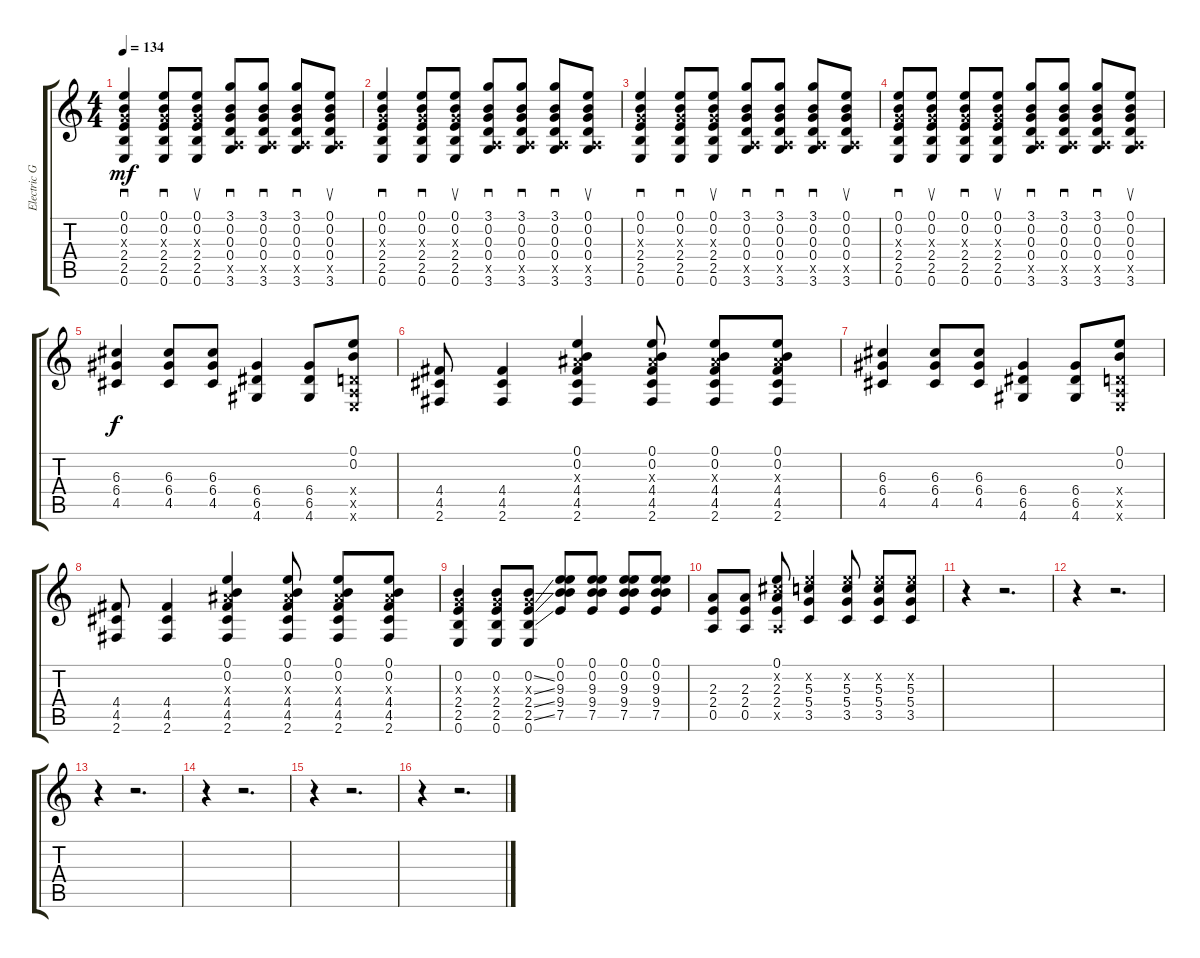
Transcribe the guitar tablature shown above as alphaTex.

\track ("Electric Guitar (Clean)" "Electric G") {instrument electricguitarclean}
\staff {score tabs}
\tuning (E4 B3 G3 D3 A2 E2) {hide}
\ts (4 4)
\tempo 134
\clef g2
\ks c
(0.1 0.2 0.3{x} 2.4 2.5 0.6).4{sd dy mf} (0.1 0.2 0.3{x} 2.4 2.5 0.6).8{sd} (0.1 0.2 0.3{x} 2.4 2.5 0.6).8{su} (3.1 0.2 0.3 0.4 0.5{x} 3.6).8{sd} (3.1 0.2 0.3 0.4 0.5{x} 3.6).8{sd} (3.1 0.2 0.3 0.4 0.5{x} 3.6).8{sd} (0.1 0.2 0.3 0.4 0.5{x} 3.6).8{su} |
(0.1 0.2 0.3{x} 2.4 2.5 0.6).4{sd} (0.1 0.2 0.3{x} 2.4 2.5 0.6).8{sd} (0.1 0.2 0.3{x} 2.4 2.5 0.6).8{su} (3.1 0.2 0.3 0.4 0.5{x} 3.6).8{sd} (3.1 0.2 0.3 0.4 0.5{x} 3.6).8{sd} (3.1 0.2 0.3 0.4 0.5{x} 3.6).8{sd} (0.1 0.2 0.3 0.4 0.5{x} 3.6).8{su} |
(0.1 0.2 0.3{x} 2.4 2.5 0.6).4{sd} (0.1 0.2 0.3{x} 2.4 2.5 0.6).8{sd} (0.1 0.2 0.3{x} 2.4 2.5 0.6).8{su} (3.1 0.2 0.3 0.4 0.5{x} 3.6).8{sd} (3.1 0.2 0.3 0.4 0.5{x} 3.6).8{sd} (3.1 0.2 0.3 0.4 0.5{x} 3.6).8{sd} (0.1 0.2 0.3 0.4 0.5{x} 3.6).8{su} |
(0.1 0.2 0.3{x} 2.4 2.5 0.6).8{sd} (0.1 0.2 0.3{x} 2.4 2.5 0.6).8{su} (0.1 0.2 0.3{x} 2.4 2.5 0.6).8{sd} (0.1 0.2 0.3{x} 2.4 2.5 0.6).8{su} (3.1 0.2 0.3 0.4 0.5{x} 3.6).8{sd} (3.1 0.2 0.3 0.4 0.5{x} 3.6).8{sd} (3.1 0.2 0.3 0.4 0.5{x} 3.6).8{sd} (0.1 0.2 0.3 0.4 0.5{x} 3.6).8{su} |
(6.3 6.4 4.5).4{dy f} (6.3 6.4 4.5).8 (6.3 6.4 4.5).8 (6.4 6.5 4.6).4 (6.4 6.5 4.6).8 (0.1 0.2 0.4{x} 0.5{x} 0.6{x}).8 |
(4.4 4.5 2.6).8 (4.4 4.5 2.6).4 (0.1 0.2 3.3{x} 4.4 4.5 2.6).4 (0.1 0.2 3.3{x} 4.4 4.5 2.6).8 (0.1 0.2 3.3{x} 4.4 4.5 2.6).8 (0.1 0.2 3.3{x} 4.4 4.5 2.6).8 |
(6.3 6.4 4.5).4 (6.3 6.4 4.5).8 (6.3 6.4 4.5).8 (6.4 6.5 4.6).4 (6.4 6.5 4.6).8 (0.1 0.2 0.4{x} 0.5{x} 0.6{x}).8 |
(4.4 4.5 2.6).8 (4.4 4.5 2.6).4 (0.1 0.2 3.3{x} 4.4 4.5 2.6).4 (0.1 0.2 3.3{x} 4.4 4.5 2.6).8 (0.1 0.2 3.3{x} 4.4 4.5 2.6).8 (0.1 0.2 3.3{x} 4.4 4.5 2.6).8 |
(0.2 0.3{x} 2.4 2.5 0.6).4 (0.2 0.3{x} 2.4 2.5 0.6).8 (0.2{ss} 0.3{ss x} 2.4{ss} 2.5{ss} 0.6).8 (0.1 0.2 9.3 9.4 7.5).8 (0.1 0.2 9.3 9.4 7.5).8 (0.1 0.2 9.3 9.4 7.5).8 (0.1 0.2 9.3 9.4 7.5).8 |
(2.3 2.4 0.5).8 (2.3 2.4 0.5).8 (0.1 2.2{x} 2.3 2.4 0.5{x}).8 (5.2{x} 5.3 5.4 3.5).4 (5.2{x} 5.3 5.4 3.5).8 (5.2{x} 5.3 5.4 3.5).8 (5.2{x} 5.3 5.4 3.5).8 |
r.4 r.2{d} |
r.4 r.2{d} |
r.4 r.2{d} |
r.4 r.2{d} |
r.4 r.2{d} |
r.4 r.2{d}
